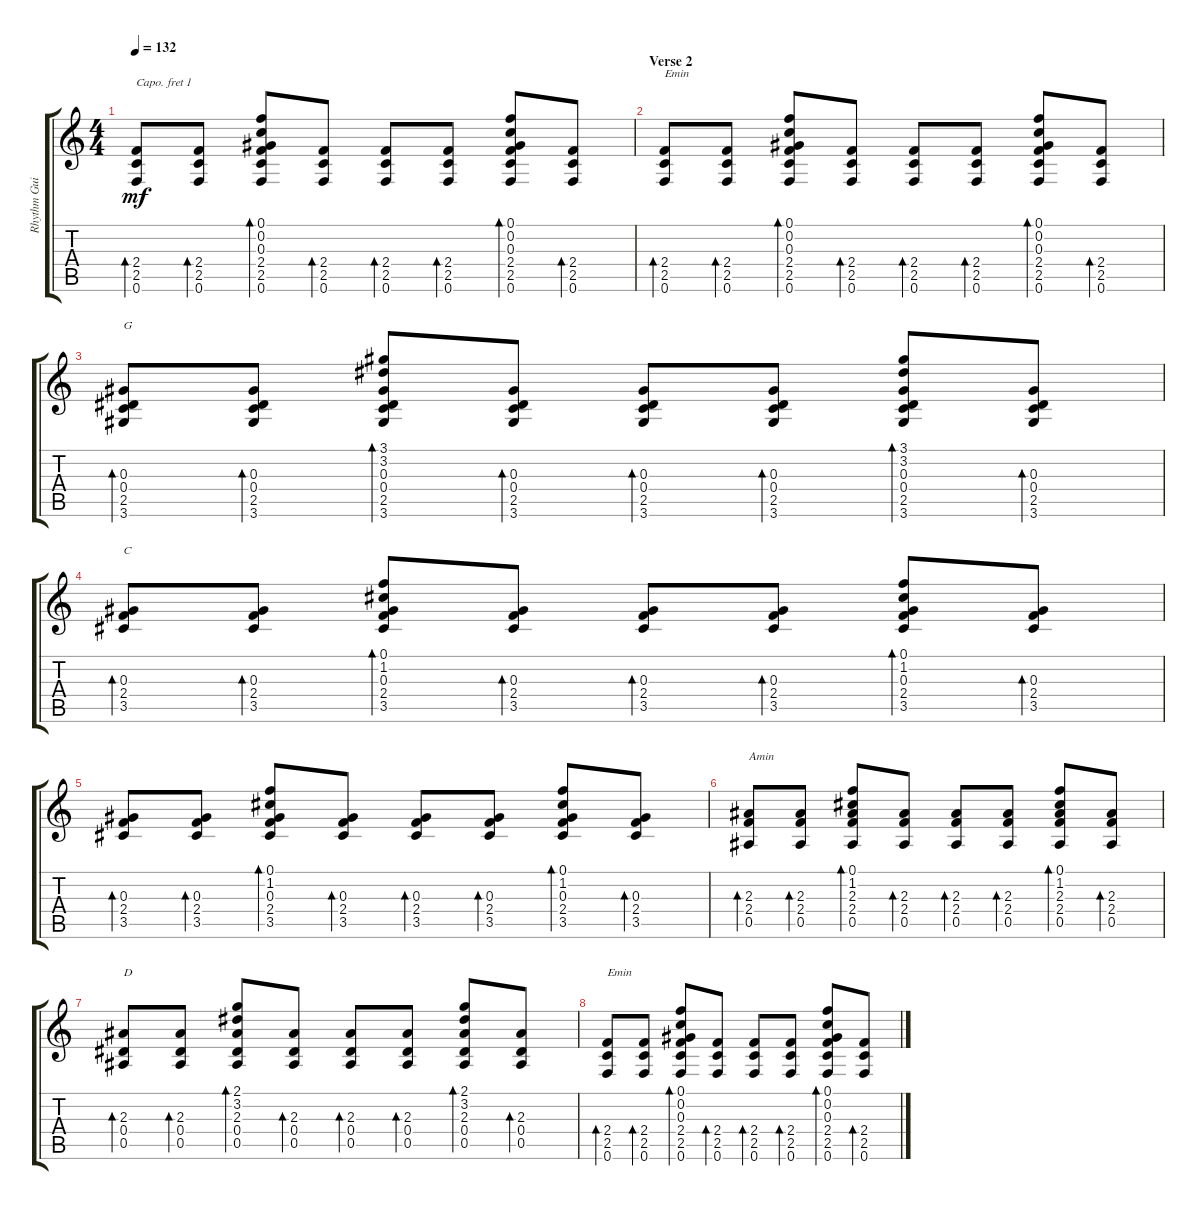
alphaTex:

\track ("Rhythm Guitar" "Rhythm Gui") {instrument acousticguitarsteel}
\staff {score tabs}
\capo 1
\tuning (E4 B3 G3 D3 A2 E2) {hide}
\ts (4 4)
\tempo 132
\clef g2
\ks c
(2.4 2.5 0.6).8{bd 30 dy mf} (2.4 2.5 0.6).8{bd 30} (0.1 0.2 0.3 2.4 2.5 0.6).8{bd 30} (2.4 2.5 0.6).8{bd 30} (2.4 2.5 0.6).8{bd 30} (2.4 2.5 0.6).8{bd 30} (0.1 0.2 0.3 2.4 2.5 0.6).8{bd 30} (2.4 2.5 0.6).8{bd 30} |
\section ("" "Verse 2")
(2.4 2.5 0.6).8{bd 30 txt "Emin"} (2.4 2.5 0.6).8{bd 30} (0.1 0.2 0.3 2.4 2.5 0.6).8{bd 30} (2.4 2.5 0.6).8{bd 30} (2.4 2.5 0.6).8{bd 30} (2.4 2.5 0.6).8{bd 30} (0.1 0.2 0.3 2.4 2.5 0.6).8{bd 30} (2.4 2.5 0.6).8{bd 30} |
(0.3 0.4 2.5 3.6).8{bd 30 txt "G"} (0.3 0.4 2.5 3.6).8{bd 30} (3.1 3.2 0.3 0.4 2.5 3.6).8{bd 30} (0.3 0.4 2.5 3.6).8{bd 30} (0.3 0.4 2.5 3.6).8{bd 30} (0.3 0.4 2.5 3.6).8{bd 30} (3.1 3.2 0.3 0.4 2.5 3.6).8{bd 30} (0.3 0.4 2.5 3.6).8{bd 30} |
(0.3 2.4 3.5).8{bd 30 txt "C"} (0.3 2.4 3.5).8{bd 30} (0.1 1.2 0.3 2.4 3.5).8{bd 30} (0.3 2.4 3.5).8{bd 30} (0.3 2.4 3.5).8{bd 30} (0.3 2.4 3.5).8{bd 30} (0.1 1.2 0.3 2.4 3.5).8{bd 30} (0.3 2.4 3.5).8{bd 30} |
(0.3 2.4 3.5).8{bd 30} (0.3 2.4 3.5).8{bd 30} (0.1 1.2 0.3 2.4 3.5).8{bd 30} (0.3 2.4 3.5).8{bd 30} (0.3 2.4 3.5).8{bd 30} (0.3 2.4 3.5).8{bd 30} (0.1 1.2 0.3 2.4 3.5).8{bd 30} (0.3 2.4 3.5).8{bd 30} |
(2.3 2.4 0.5).8{bd 30 txt "Amin"} (2.3 2.4 0.5).8{bd 30} (0.1 1.2 2.3 2.4 0.5).8{bd 30} (2.3 2.4 0.5).8{bd 30} (2.3 2.4 0.5).8{bd 30} (2.3 2.4 0.5).8{bd 30} (0.1 1.2 2.3 2.4 0.5).8{bd 30} (2.3 2.4 0.5).8{bd 30} |
(2.3 0.4 0.5).8{bd 30 txt "D"} (2.3 0.4 0.5).8{bd 30} (2.1 3.2 2.3 0.4 0.5).8{bd 30} (2.3 0.4 0.5).8{bd 30} (2.3 0.4 0.5).8{bd 30} (2.3 0.4 0.5).8{bd 30} (2.1 3.2 2.3 0.4 0.5).8{bd 30} (2.3 0.4 0.5).8{bd 30} |
(2.4 2.5 0.6).8{bd 30 txt "Emin"} (2.4 2.5 0.6).8{bd 30} (0.1 0.2 0.3 2.4 2.5 0.6).8{bd 30} (2.4 2.5 0.6).8{bd 30} (2.4 2.5 0.6).8{bd 30} (2.4 2.5 0.6).8{bd 30} (0.1 0.2 0.3 2.4 2.5 0.6).8{bd 30} (2.4 2.5 0.6).8{bd 30}
